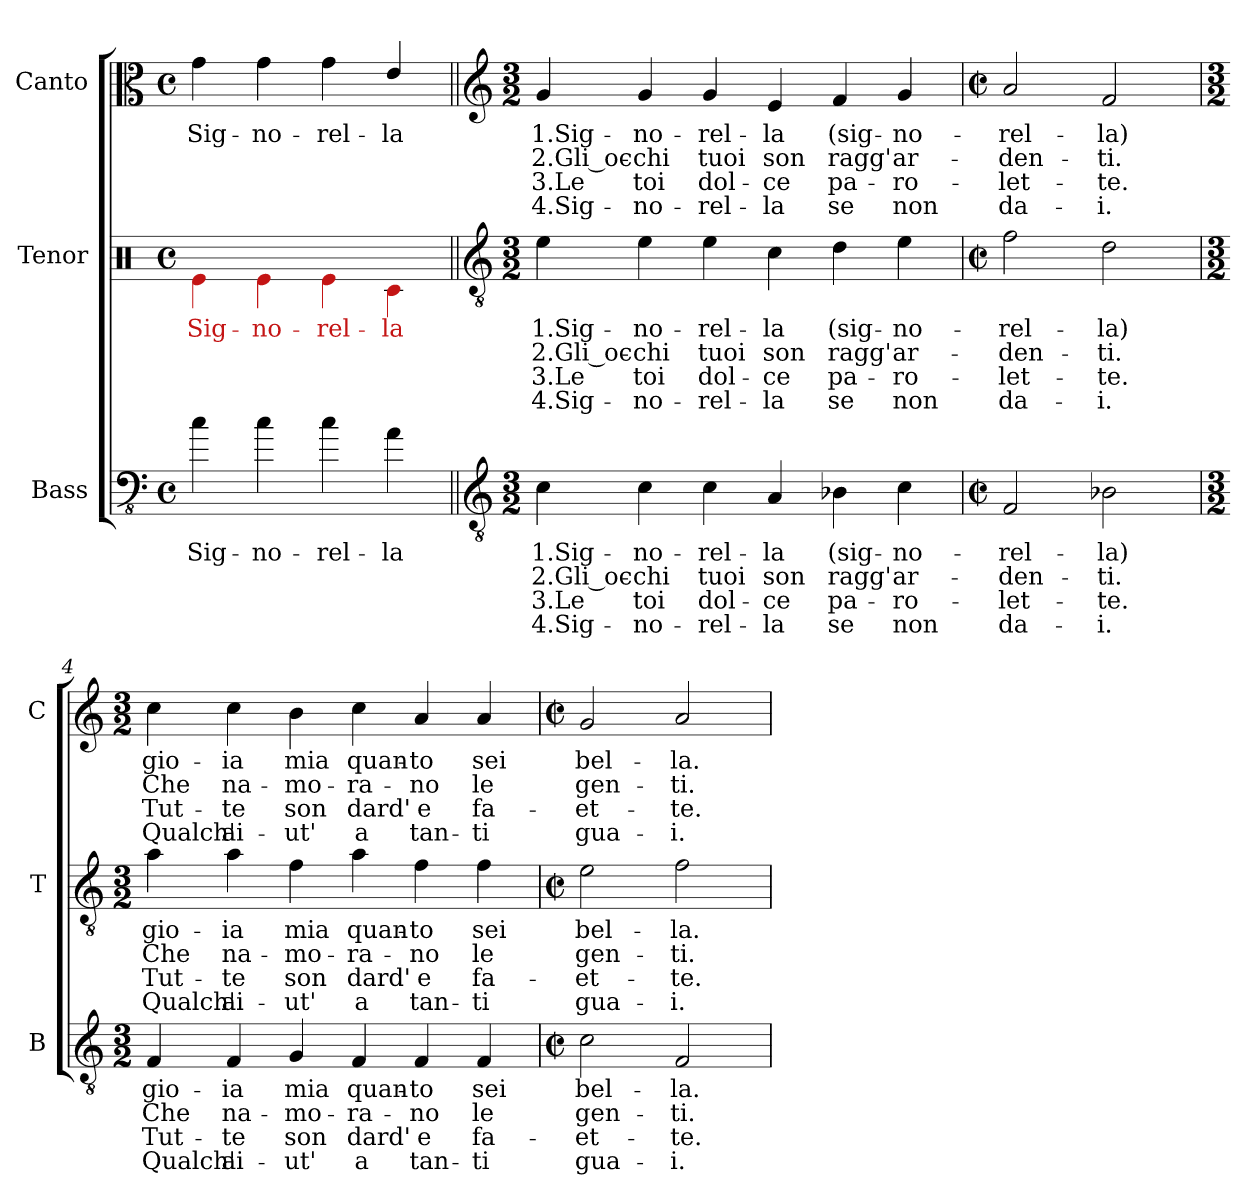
**kern	**text	**text	**text	**text	**kern	**text	**text	**text	**text	**kern	**text	**text	**text	**text
*part3	*part3	*part3	*part3	*part3	*part2	*part2	*part2	*part2	*part2	*part1	*part1	*part1	*part1	*part1
*staff3	*staff3	*staff3	*staff3	*staff3	*staff2	*staff2	*staff2	*staff2	*staff2	*staff1	*staff1	*staff1	*staff1	*staff1
*I"Bass	*	*	*	*	*I"Tenor	*	*	*	*	*I"Canto	*	*	*	*
*I'B	*	*	*	*	*I'T	*	*	*	*	*I'C	*	*	*	*
*clefFv4	*	*	*	*	*clefX	*	*	*	*	*clefC3	*	*	*	*
*k[]	*	*	*	*	*k[]	*	*	*	*	*k[]	*	*	*	*
*C:	*	*	*	*	*C:	*	*	*	*	*C:	*	*	*	*
*M4/4	*	*	*	*	*M4/4	*	*	*	*	*M4/4	*	*	*	*
*met(c)	*	*	*	*	*met(c)	*	*	*	*	*met(c)	*	*	*	*
=1	=1	=1	=1	=1	=1	=1	=1	=1	=1	=1	=1	=1	=1	=1
!LO:N:head=solid	!	!	!	!	!LO:N:head=solid	!	!	!	!	!LO:N:head=solid	!	!	!	!
4c\	Sig-	.	.	.	4e\	Sig-	.	.	.	4g\	Sig-	.	.	.
!LO:N:head=solid	!	!	!	!	!LO:N:head=solid	!	!	!	!	!LO:N:head=solid	!	!	!	!
4c\	-no-	.	.	.	4e\	-no-	.	.	.	4g\	-no-	.	.	.
!LO:N:head=solid	!	!	!	!	!LO:N:head=solid	!	!	!	!	!LO:N:head=solid	!	!	!	!
4c\	-rel-	.	.	.	4e\	-rel-	.	.	.	4g\	-rel-	.	.	.
!LO:N:head=solid	!	!	!	!	!LO:N:head=solid	!	!	!	!	!LO:N:head=solid	!	!	!	!
4A\	-la	.	.	.	4c\	-la	.	.	.	4e/	-la	.	.	.
=2||	=2||	=2||	=2||	=2||	=2||	=2||	=2||	=2||	=2||	=2||	=2||	=2||	=2||	=2||
*clefGv2	*	*	*	*	*clefGv2	*	*	*	*	*clefG2	*	*	*	*
*M3/2	*	*	*	*	*M3/2	*	*	*	*	*M3/2	*	*	*	*
4c\	1.Sig-	2.Gli_oc-	3.Le	4.Sig-	4e\	1.Sig-	2.Gli_oc-	3.Le	4.Sig-	4g/	1.Sig-	2.Gli_oc-	3.Le	4.Sig-
4c\	-no-	-chi	toi	-no-	4e\	-no-	-chi	toi	-no-	4g/	-no-	-chi	toi	-no-
4c\	-rel-	tuoi	dol-	-rel-	4e\	-rel-	tuoi	dol-	-rel-	4g/	-rel-	tuoi	dol-	-rel-
4A/	-la	son	-ce	-la	4c\	-la	son	-ce	-la	4e/	-la	son	-ce	-la
4B-X\	(sig-	ragg'	pa-	se	4d\	(sig-	ragg'	pa-	se	4f/	(sig-	ragg'	pa-	se
4c\	-no-	ar-	-ro-	non	4e\	-no-	ar-	-ro-	non	4g/	-no-	ar-	-ro-	non
!!LO:LB:g=z
=3	=3	=3	=3	=3	=3	=3	=3	=3	=3	=3	=3	=3	=3	=3
*M2/2	*	*	*	*	*M2/2	*	*	*	*	*M2/2	*	*	*	*
*met(c|)	*	*	*	*	*met(c|)	*	*	*	*	*met(c|)	*	*	*	*
2F/	-rel-	-den-	-let-	da-	2f\	-rel-	-den-	-let-	da-	2a/	-rel-	-den-	-let-	da-
2B-X\	-la)	-ti.	-te.	-i.	2d\	-la)	-ti.	-te.	-i.	2f/	-la)	-ti.	-te.	-i.
=4	=4	=4	=4	=4	=4	=4	=4	=4	=4	=4	=4	=4	=4	=4
*M3/2	*	*	*	*	*M3/2	*	*	*	*	*M3/2	*	*	*	*
4F/	gio-	Che	Tut-	Qualch'	4a\	gio-	Che	Tut-	Qualch'	4cc\	gio-	Che	Tut-	Qualch'
4F/	-ia	na-	-te	ai-	4a\	-ia	na-	-te	ai-	4cc\	-ia	na-	-te	ai-
4G/	mia	-mo-	son	-ut'	4f\	mia	-mo-	son	-ut'	4b\	mia	-mo-	son	-ut'
4F/	quan-	-ra-	dard'	a	4a\	quan-	-ra-	dard'	a	4cc\	quan-	-ra-	dard'	a
4F/	-to	-no	e	tan-	4f\	-to	-no	e	tan-	4a/	-to	-no	e	tan-
4F/	sei	le	fa-	-ti	4f\	sei	le	fa-	-ti	4a/	sei	le	fa-	-ti
!!LO:PB:g=z
=5	=5	=5	=5	=5	=5	=5	=5	=5	=5	=5	=5	=5	=5	=5
*M2/2	*	*	*	*	*M2/2	*	*	*	*	*M2/2	*	*	*	*
*met(c|)	*	*	*	*	*met(c|)	*	*	*	*	*met(c|)	*	*	*	*
2c\	bel-	gen-	-et-	gua-	2e\	bel-	gen-	-et-	gua-	2g/	bel-	gen-	-et-	gua-
2F/	-la.	-ti.	-te.	-i.	2f\	-la.	-ti.	-te.	-i.	2a/	-la.	-ti.	-te.	-i.
=	=	=	=	=	=	=	=	=	=	=	=	=	=	=
*-	*-	*-	*-	*-	*-	*-	*-	*-	*-	*-	*-	*-	*-	*-
